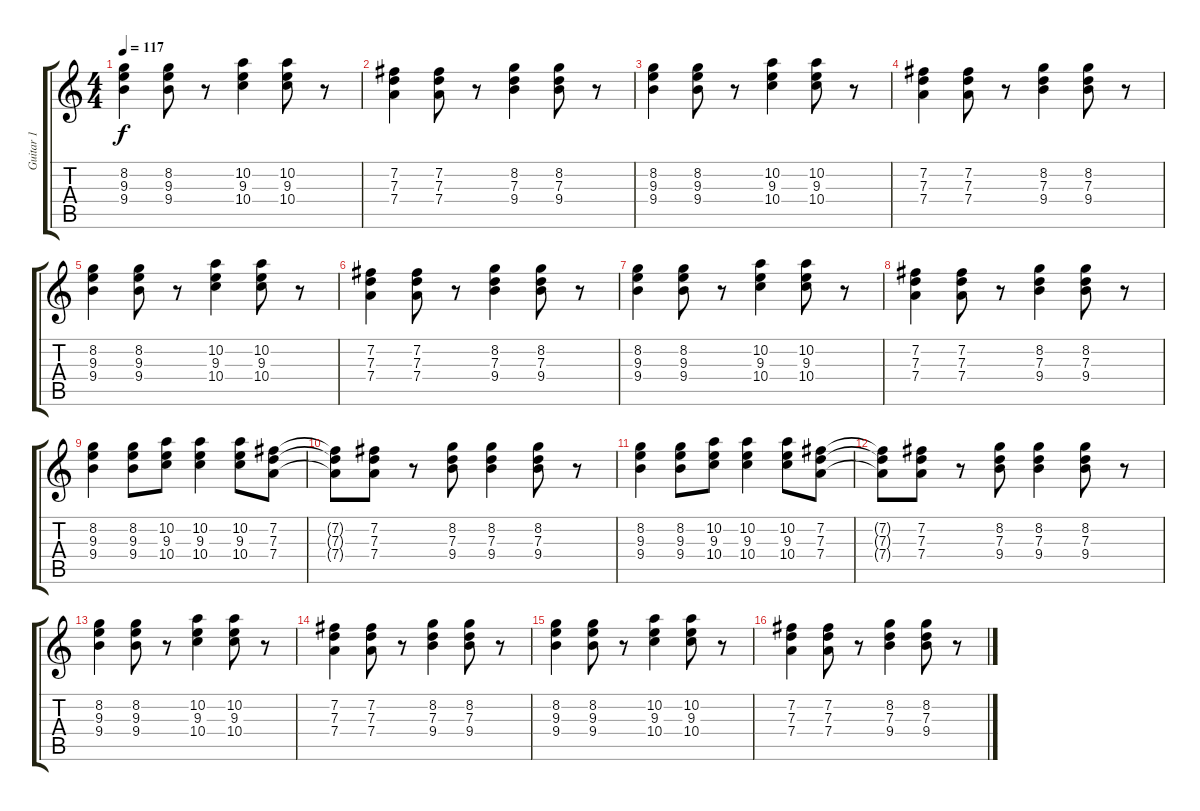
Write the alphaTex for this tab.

\track ("Guitar 1" "Guitar 1") {instrument electricbasspick}
\staff {score tabs}
\tuning (E4 B3 G3 D3 A2 E2) {hide}
\ts (4 4)
\tempo 117
\clef g2
\ks c
(8.2 9.3 9.4).4{dy f} (8.2 9.3 9.4).8 r.8 (10.2 9.3 10.4).4 (10.2 9.3 10.4).8 r.8 |
(7.2 7.3 7.4).4 (7.2 7.3 7.4).8 r.8 (8.2 7.3 9.4).4 (8.2 7.3 9.4).8 r.8 |
(8.2 9.3 9.4).4 (8.2 9.3 9.4).8 r.8 (10.2 9.3 10.4).4 (10.2 9.3 10.4).8 r.8 |
(7.2 7.3 7.4).4 (7.2 7.3 7.4).8 r.8 (8.2 7.3 9.4).4 (8.2 7.3 9.4).8 r.8 |
(8.2 9.3 9.4).4 (8.2 9.3 9.4).8 r.8 (10.2 9.3 10.4).4 (10.2 9.3 10.4).8 r.8 |
(7.2 7.3 7.4).4 (7.2 7.3 7.4).8 r.8 (8.2 7.3 9.4).4 (8.2 7.3 9.4).8 r.8 |
(8.2 9.3 9.4).4 (8.2 9.3 9.4).8 r.8 (10.2 9.3 10.4).4 (10.2 9.3 10.4).8 r.8 |
(7.2 7.3 7.4).4 (7.2 7.3 7.4).8 r.8 (8.2 7.3 9.4).4 (8.2 7.3 9.4).8 r.8 |
(8.2 9.3 9.4).4 (8.2 9.3 9.4).8 (10.2 9.3 10.4).8 (10.2 9.3 10.4).4 (10.2 9.3 10.4).8 (7.2 7.3 7.4).8 |
(7.2{t} 7.3{t} 7.4{t}).8 (7.2 7.3 7.4).8 r.8 (8.2 7.3 9.4).8 (8.2 7.3 9.4).4 (8.2 7.3 9.4).8 r.8 |
(8.2 9.3 9.4).4 (8.2 9.3 9.4).8 (10.2 9.3 10.4).8 (10.2 9.3 10.4).4 (10.2 9.3 10.4).8 (7.2 7.3 7.4).8 |
(7.2{t} 7.3{t} 7.4{t}).8 (7.2 7.3 7.4).8 r.8 (8.2 7.3 9.4).8 (8.2 7.3 9.4).4 (8.2 7.3 9.4).8 r.8 |
(8.2 9.3 9.4).4 (8.2 9.3 9.4).8 r.8 (10.2 9.3 10.4).4 (10.2 9.3 10.4).8 r.8 |
(7.2 7.3 7.4).4 (7.2 7.3 7.4).8 r.8 (8.2 7.3 9.4).4 (8.2 7.3 9.4).8 r.8 |
(8.2 9.3 9.4).4 (8.2 9.3 9.4).8 r.8 (10.2 9.3 10.4).4 (10.2 9.3 10.4).8 r.8 |
(7.2 7.3 7.4).4 (7.2 7.3 7.4).8 r.8 (8.2 7.3 9.4).4 (8.2 7.3 9.4).8 r.8
